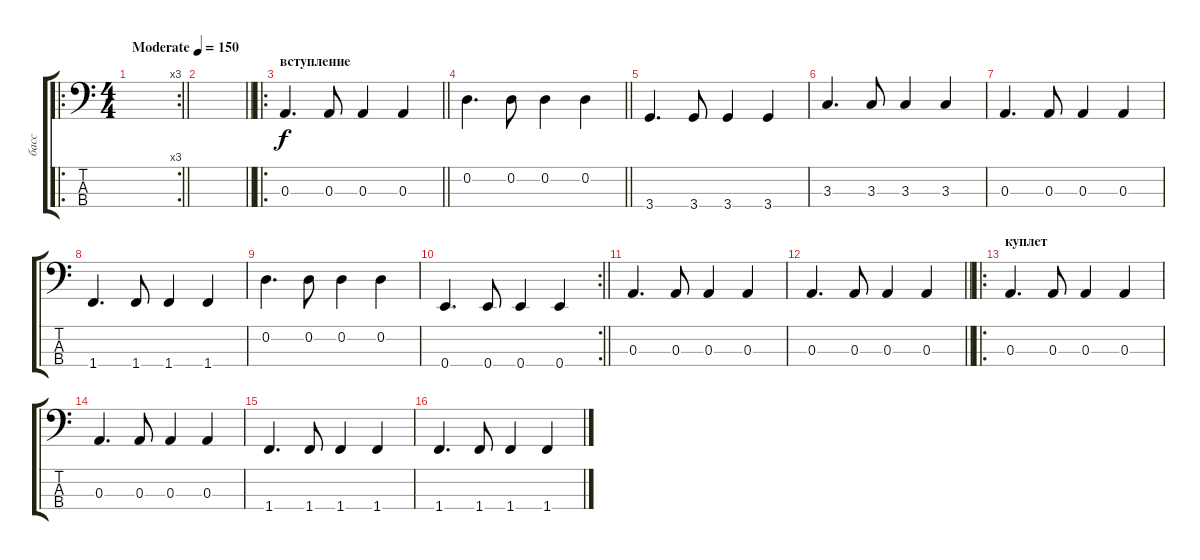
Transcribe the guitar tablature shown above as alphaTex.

\track ("басс" "басс") {instrument electricbasspick}
\staff {score tabs}
\tuning (G2 D2 A1 E1) {hide}
\ro
\rc 3
\ts (4 4)
\tempo (150 "Moderate")
\clef f4
\barLineRight lightlight
\ks c
|
\barLineRight lightlight
|
\ro
\section ("" "вступление")
\barLineRight lightlight
0.3.4{d} 0.3.8 0.3.4 0.3.4 |
\barLineRight lightlight
0.2.4{d} 0.2.8 0.2.4 0.2.4 |
3.4.4{d} 3.4.8 3.4.4 3.4.4 |
3.3.4{d} 3.3.8 3.3.4 3.3.4 |
0.3.4{d} 0.3.8 0.3.4 0.3.4 |
1.4.4{d} 1.4.8 1.4.4 1.4.4 |
0.2.4{d} 0.2.8 0.2.4 0.2.4 |
\rc 2
\barLineRight lightlight
0.4.4{d} 0.4.8 0.4.4 0.4.4 |
0.3.4{d} 0.3.8 0.3.4 0.3.4 |
\barLineRight lightlight
0.3.4{d} 0.3.8 0.3.4 0.3.4 |
\ro
\section ("" "куплет")
0.3.4{d} 0.3.8 0.3.4 0.3.4 |
0.3.4{d} 0.3.8 0.3.4 0.3.4 |
1.4.4{d} 1.4.8 1.4.4 1.4.4 |
1.4.4{d} 1.4.8 1.4.4 1.4.4
